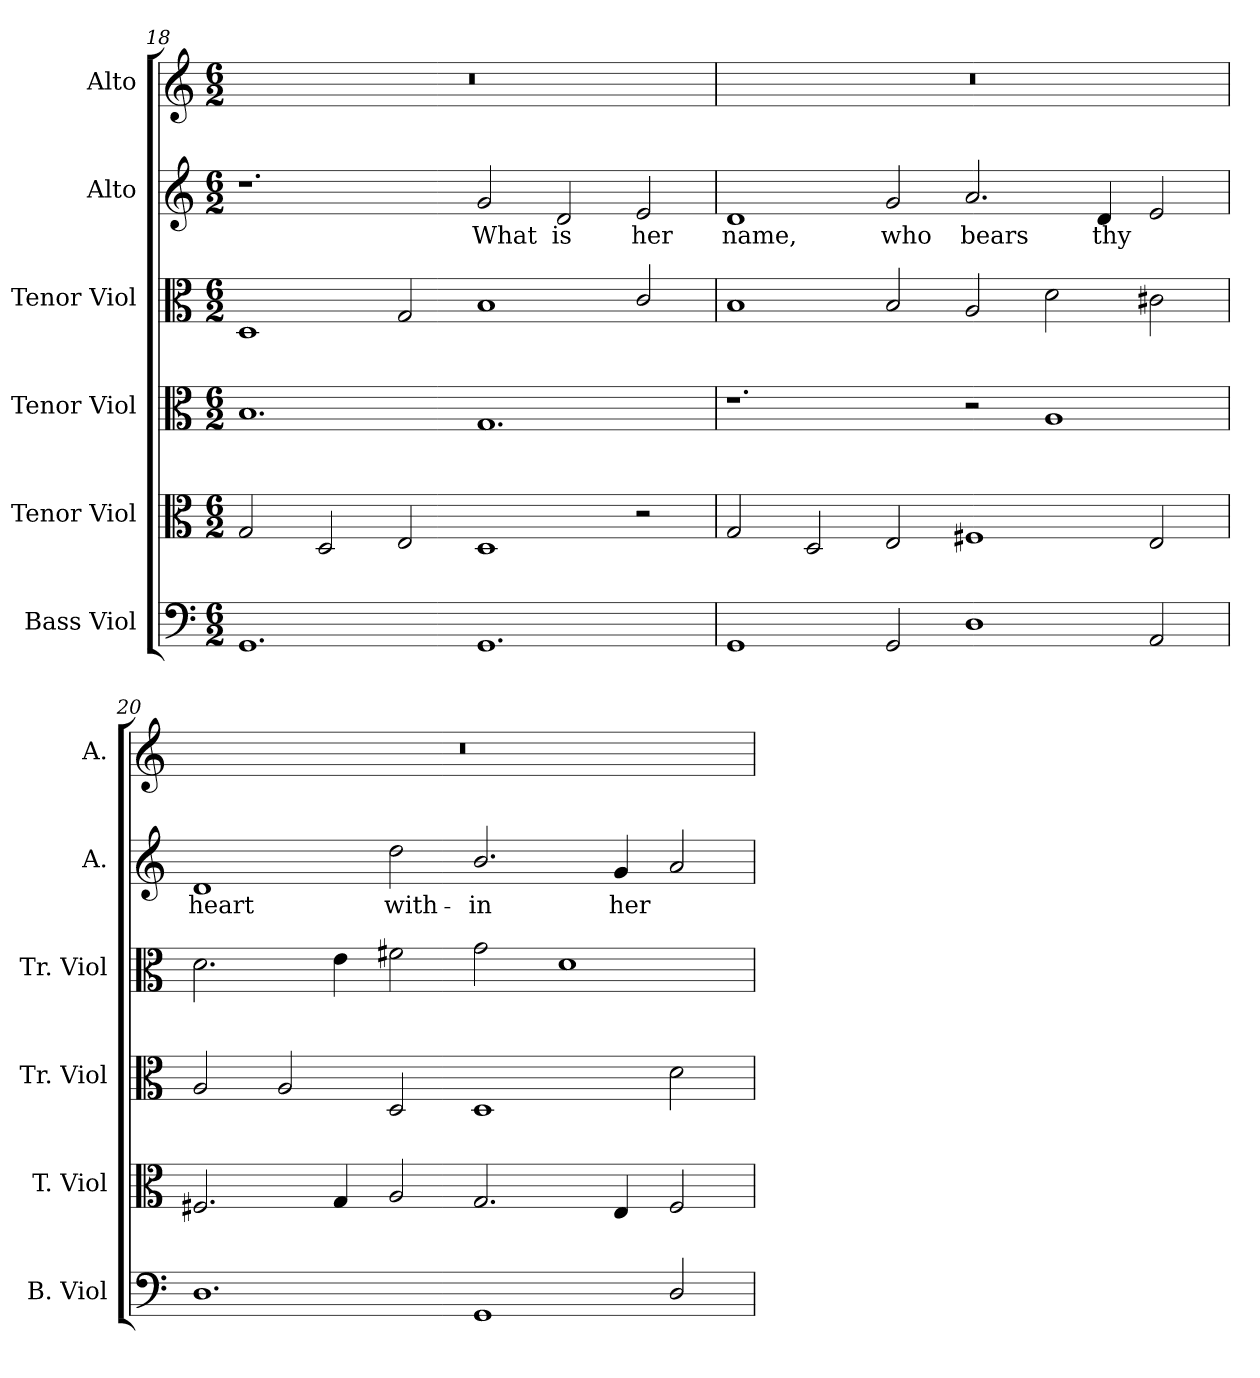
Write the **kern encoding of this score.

**kern	**kern	**kern	**kern	**kern	**text	**kern
*part6	*part5	*part4	*part3	*part2	*part2	*part1
*staff6	*staff5	*staff4	*staff3	*staff2	*staff2	*staff1
*I"Bass Viol	*I"Tenor Viol	*I"Tenor Viol	*I"Tenor Viol	*I"Alto	*	*I"Alto
*I'B. Viol	*I'T. Viol	*I'Tr. Viol	*I'Tr. Viol	*I'A.	*	*I'A.
!!LO:LB:g=z
*clefF4	*clefC3	*clefC3	*clefC3	*clefG2	*	*clefG2
*k[]	*k[]	*k[]	*k[]	*k[]	*	*k[]
*C:	*C:	*C:	*C:	*C:	*	*C:
*M6/2	*M6/2	*M6/2	*M6/2	*M6/2	*	*M6/2
=18	=18	=18	=18	=18	=18	=18
!	!	!	!	!	!	!LO:N:vis=1
1.GGi	2Gi/	1.Bi	1Di	1.r	.	0.r
.	2Di/	.	.	.	.	.
.	2Ei/	.	2Gi/	.	.	.
!	!	!	!	!	!LO:LY:b:color=#000000	!
1.GGi	1Di	1.Gi	1Bi	2gi/	What	.
!	!	!	!	!	!LO:LY:b:color=#000000	!
.	.	.	.	2di/	is	.
!	!	!	!	!	!LO:LY:b:color=#000000	!
.	2r	.	2ci/	2ei/	her	.
=19	=19	=19	=19	=19	=19	=19
!	!	!	!	!	!LO:LY:b:color=#000000	!LO:N:vis=1
1GGi	2Gi/	1.r	1Bi	1di	name,	0.r
.	2Di/	.	.	.	.	.
!	!	!	!	!	!LO:LY:b:color=#000000	!
2GGi/	2Ei/	.	2Bi/	2gi/	who	.
!	!	!	!	!	!LO:LY:b:color=#000000	!
1Di	1F#Xi	2r	2Ai/	2.ai/	bears	.
.	.	1Ai	2di\	.	.	.
!	!	!	!	!	!LO:LY:b:color=#000000	!
.	.	.	.	4di/	thy	.
2AAi/	2Ei/	.	2c#Xi\	2ei/	.	.
=20	=20	=20	=20	=20	=20	=20
!	!	!	!	!	!LO:LY:b:color=#000000	!LO:N:vis=1
1.Di	2.F#Xi/	2Ai/	2.di\	1di	heart	0.r
.	.	2Ai/	.	.	.	.
.	4Gi/	.	4ei\	.	.	.
!	!	!	!	!	!LO:LY:b:color=#000000	!
.	2Ai/	2Di/	2f#Xi\	2ddi\	with-	.
!	!	!	!	!	!LO:LY:b:color=#000000	!
1GGi	2.Gi/	1Di	2gi\	2.bi/	-in	.
.	.	.	1di	.	.	.
!	!	!	!	!	!LO:LY:b:color=#000000	!
.	4Ei/	.	.	4gi/	her	.
2Di/	2F#i/	2di\	.	2ai/	.	.
=	=	=	=	=	=	=
*-	*-	*-	*-	*-	*-	*-
